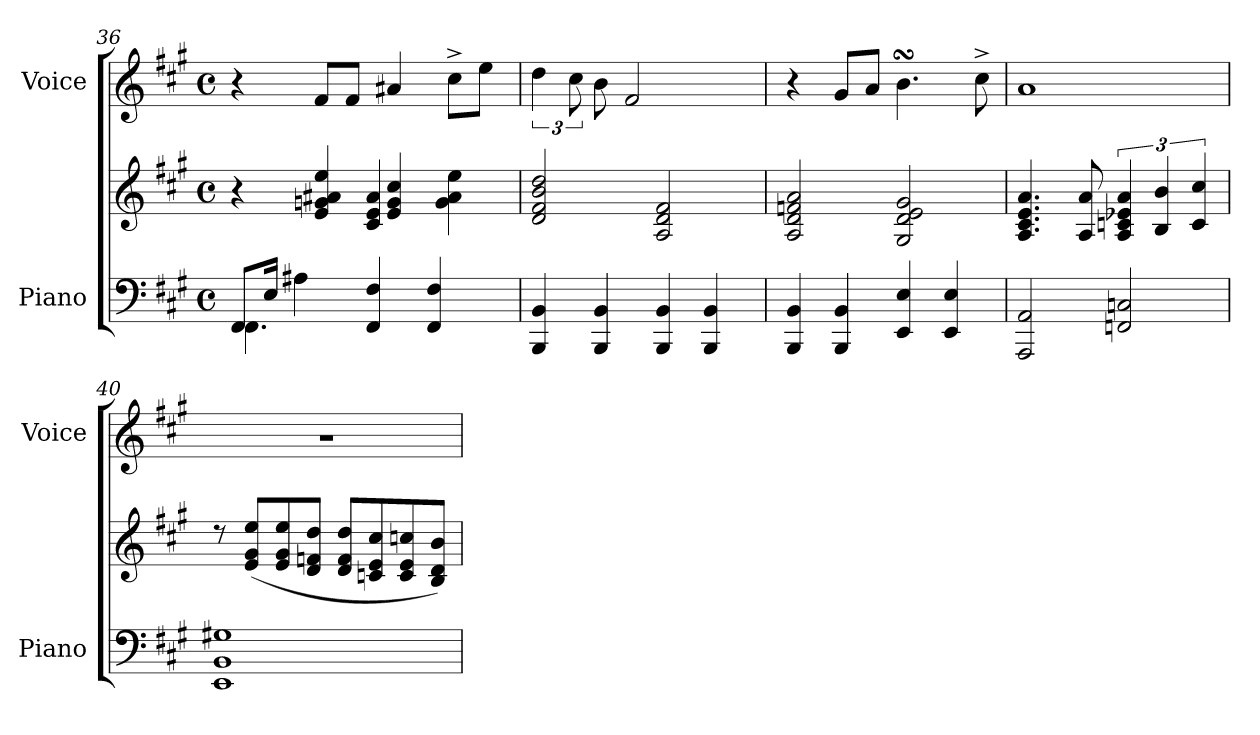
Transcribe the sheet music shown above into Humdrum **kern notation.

**kern	**kern	**kern
*part2	*part2	*part1
*staff3	*staff2	*staff1
*I"Piano	*	*I"Voice
*I'Piano	*	*I'Voice
*clefF4	*clefG2	*clefG2
*k[f#c#g#]	*k[f#c#g#]	*k[f#c#g#]
*M4/4	*M4/4	*M4/4
*met(c)	*met(c)	*met(c)
=36	=36	=36
*^	*^	*
8FF#/L	4.FF#\	4r	4..ryy	4r
16E/Jk	.	.	.	.
4A#X\	.	.	.	.
.	.	4e/ 4gn/ 4a#X/ 4ee/	.	8f#/L
.	16ryy	.	.	8f#/J
4FF#/ 4F#/	2ryy	.	4c#/ 4e/ 4a#/	.
.	.	4e/ 4g/ 4cc#/	.	4a#X/
4FF#/ 4F#/	.	.	4ryy	.
.	.	4g\ 4a#\ 4ee\	.	8cc#^<\L
.	.	.	.	8ee\J
16ryy	16ryy	.	16ryy	.
*v	*v	*	*	*
*	*v	*v	*
=37	=37	=37
4BBB/ 4BB/	2d/ 2f#/ 2b/ 2dd/	6dd\
.	.	12cc#\
4BBB/ 4BB/	.	8b\
.	.	2f#/
4BBB/ 4BB/	2A/ 2d/ 2f#/	.
4BBB/ 4BB/	.	.
.	.	8ryy
=38	=38	=38
4BBB/ 4BB/	2A/ 2d/ 2fn/ 2a/	4r
4BBB/ 4BB/	.	8g#/L
.	.	8a/J
4EE/ 4E/	2G#/ 2d/ 2e/ 2g#/	4.bsSSS\
4EE/ 4E/	.	.
.	.	8cc#^<\
!!LO:LB:g=z
=39	=39	=39
2AAA/ 2AA/	4.A/ 4.c#/ 4.e/ 4.a/	1a
.	8A/ 8a/	.
2FFn/ 2Cn/	6A/ 6cn/ 6e-X/ 6a/	.
.	6B/ 6b/	.
.	6c/ 6cc#/	.
=40	=40	=40
*^	*	*
*	*^	*	*
1G#X	1BB	1EE	8rcc	1rcc
.	.	.	(<8e/ 8g#/ 8ee/L	.
.	.	.	8e/ 8g#/ 8ee/	.
.	.	.	8d/ 8fn/ 8dd/J	.
.	.	.	8d/ 8f/ 8dd/L	.
.	.	.	8cn/ 8e/ 8cc#/	.
.	.	.	8c/ 8e/ 8ccn/	.
.	.	.	8B/ 8d/ 8b/J)	.
*v	*v	*v	*	*
=	=	=
*-	*-	*-
